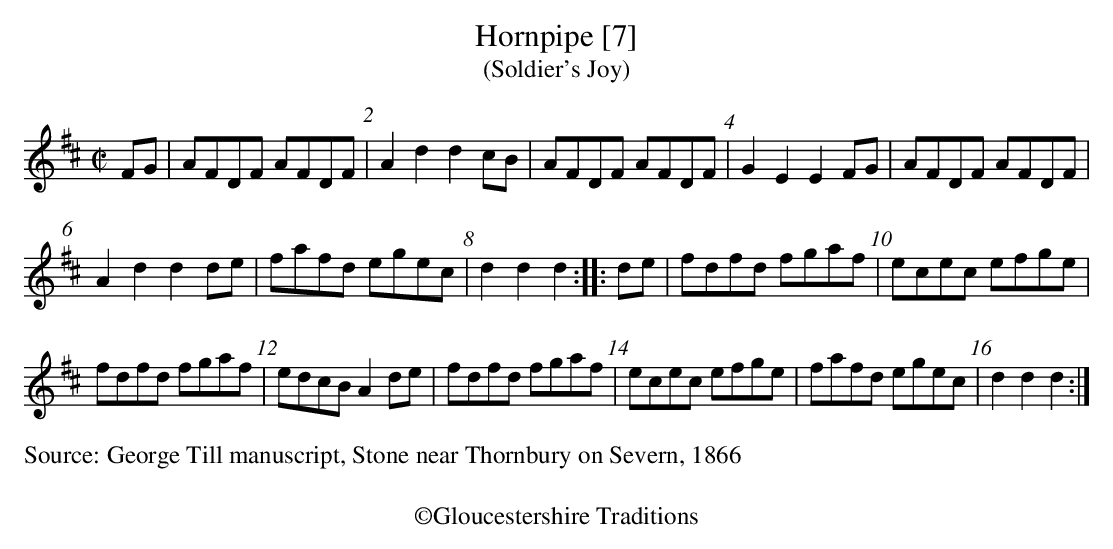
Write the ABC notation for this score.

X:1
T:Hornpipe [7]
T:(Soldier's Joy)
M:C|
L:1/8
K:D
FG | AFDF AFDF | A2 d2 d2 cB | AFDF AFDF | G2 E2 E2 FG |\
 AFDF AFDF |
A2 d2 d2 de | fafd egec | d2 d2 d2 ::\
de | fdfd fgaf | ecec efge |
 fdfd fgaf | edcB A2 de |\
 fdfd fgaf | ecec efge | fafd egec | d2 d2 d2 :|
